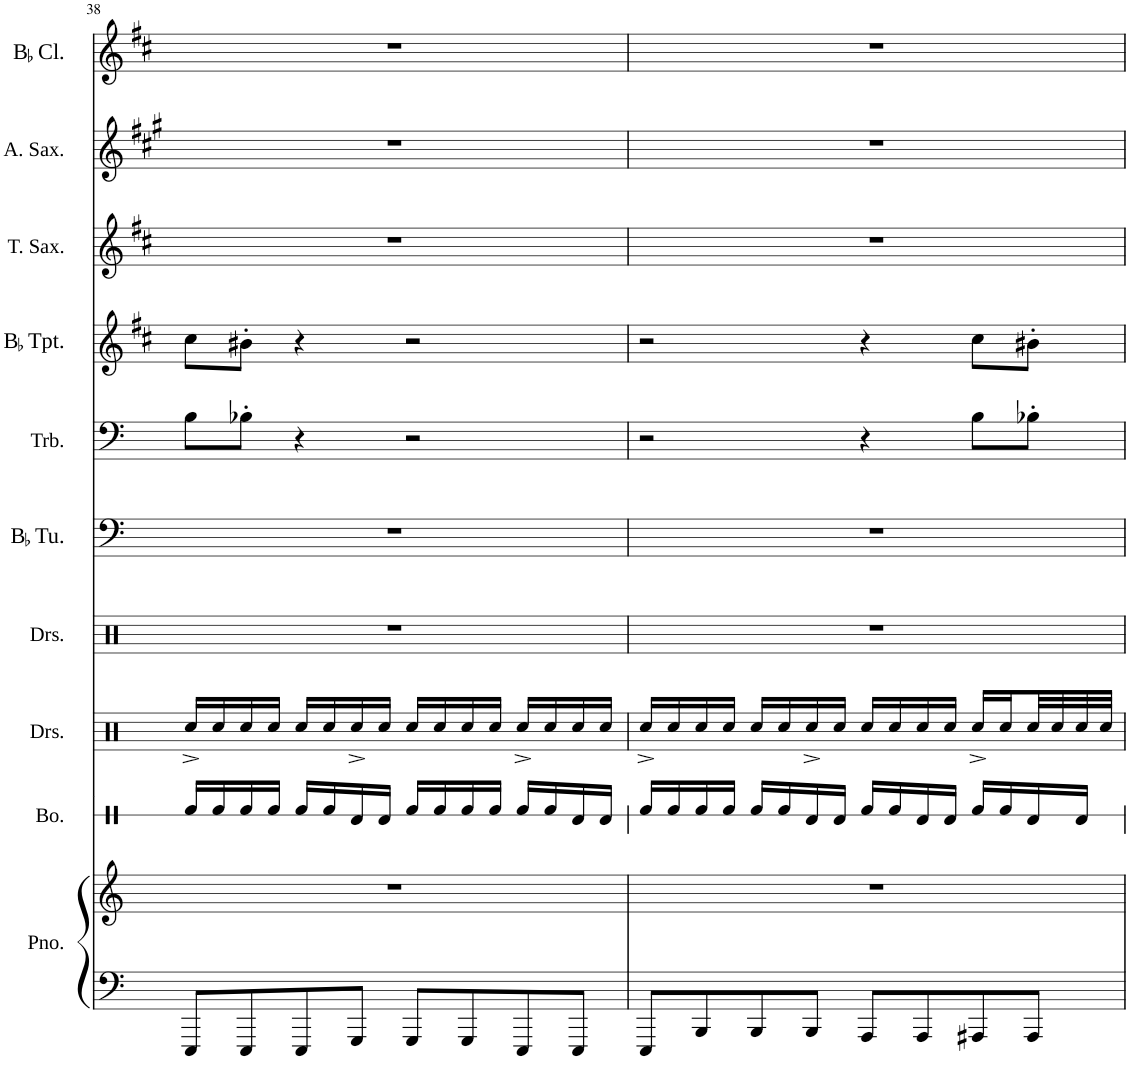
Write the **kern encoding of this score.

**kern	**kern	**kern	**kern	**kern	**kern	**kern	**kern	**kern	**kern	**kern
*part10	*part10	*part9	*part8	*part7	*part6	*part5	*part4	*part3	*part2	*part1
*staff11	*staff10	*staff9	*staff8	*staff7	*staff6	*staff5	*staff4	*staff3	*staff2	*staff1
*I"Piano	*	*I"Bongos	*I"Drumset	*I"Drumset	*I"BaccidentalFlat Tuba	*I"Trombone	*I"BaccidentalFlat Trumpet	*I"Tenor Saxophone	*I"Alto Saxophone	*I"BaccidentalFlat Clarinet
*I'Pno.	*	*I'Bo.	*I'Drs.	*I'Drs.	*I'BaccidentalFlat Tu.	*I'Trb.	*I'BaccidentalFlat Tpt.	*I'T. Sax.	*I'A. Sax.	*I'BaccidentalFlat Cl.
!!LO:PB:g=z
*clefF4	*clefG2	*clefX	*clefX	*clefX	*clefF4	*clefF4	*clefG2	*clefG2	*clefG2	*clefG2
*	*	*	*	*	*Trd4c7	*	*Trd1c2	*Trd8c14	*Trd5c9	*Trd1c2
*k[]	*k[]	*k[]	*k[]	*k[]	*k[]	*k[]	*k[f#c#]	*k[f#c#]	*k[f#c#g#]	*k[f#c#]
*M4/4	*M4/4	*M4/4	*M4/4	*M4/4	*M4/4	*M4/4	*M4/4	*M4/4	*M4/4	*M4/4
=38	=38	=38	=38	=38	=38	=38	=38	=38	=38	=38
8EEE/L	1r	16Rf/LL	16Rcc^/LL	1r	1r	8B\L	8cc#\L	1r	1r	1r
.	.	16Rf/	16Rcc/	.	.	.	.	.	.	.
8EEE/	.	16Rf/	16Rcc/	.	.	8B-X'\J	8b#X'\J	.	.	.
.	.	16Rf/JJ	16Rcc/JJ	.	.	.	.	.	.	.
8EEE/	.	16Rf/LL	16Rcc/LL	.	.	4r	4r	.	.	.
.	.	16Rf/	16Rcc/	.	.	.	.	.	.	.
8GGG/J	.	16Rd/	16Rcc^/	.	.	.	.	.	.	.
.	.	16Rd/JJ	16Rcc/JJ	.	.	.	.	.	.	.
8GGG/L	.	16Rf/LL	16Rcc/LL	.	.	2r	2r	.	.	.
.	.	16Rf/	16Rcc/	.	.	.	.	.	.	.
8GGG/	.	16Rf/	16Rcc/	.	.	.	.	.	.	.
.	.	16Rf/JJ	16Rcc/JJ	.	.	.	.	.	.	.
8EEE/	.	16Rf/LL	16Rcc^/LL	.	.	.	.	.	.	.
.	.	16Rf/	16Rcc/	.	.	.	.	.	.	.
8EEE/J	.	16Rd/	16Rcc/	.	.	.	.	.	.	.
.	.	16Rd/JJ	16Rcc/JJ	.	.	.	.	.	.	.
=39	=39	=39	=39	=39	=39	=39	=39	=39	=39	=39
8EEE/L	1r	16Rf/LL	16Rcc^/LL	1r	1r	2r	2r	1r	1r	1r
.	.	16Rf/	16Rcc/	.	.	.	.	.	.	.
8BBB/	.	16Rf/	16Rcc/	.	.	.	.	.	.	.
.	.	16Rf/JJ	16Rcc/JJ	.	.	.	.	.	.	.
8BBB/	.	16Rf/LL	16Rcc/LL	.	.	.	.	.	.	.
.	.	16Rf/	16Rcc/	.	.	.	.	.	.	.
8BBB/J	.	16Rd/	16Rcc^/	.	.	.	.	.	.	.
.	.	16Rd/JJ	16Rcc/JJ	.	.	.	.	.	.	.
8AAA/L	.	16Rf/LL	16Rcc/LL	.	.	4r	4r	.	.	.
.	.	16Rf/	16Rcc/	.	.	.	.	.	.	.
8AAA/	.	16Rd/	16Rcc/	.	.	.	.	.	.	.
.	.	16Rd/JJ	16Rcc/JJ	.	.	.	.	.	.	.
8AAA#X/	.	16Rf/LL	16Rcc^/LL	.	.	8B\L	8cc#\L	.	.	.
.	.	16Rf/	16Rcc/	.	.	.	.	.	.	.
8AAA#/J	.	16Rd/	32Rcc/L	.	.	8B-X'\J	8b#X'\J	.	.	.
.	.	.	32Rcc/	.	.	.	.	.	.	.
.	.	16Rd/JJ	32Rcc/	.	.	.	.	.	.	.
.	.	.	32Rcc/JJJ	.	.	.	.	.	.	.
=	=	=	=	=	=	=	=	=	=	=
*-	*-	*-	*-	*-	*-	*-	*-	*-	*-	*-
